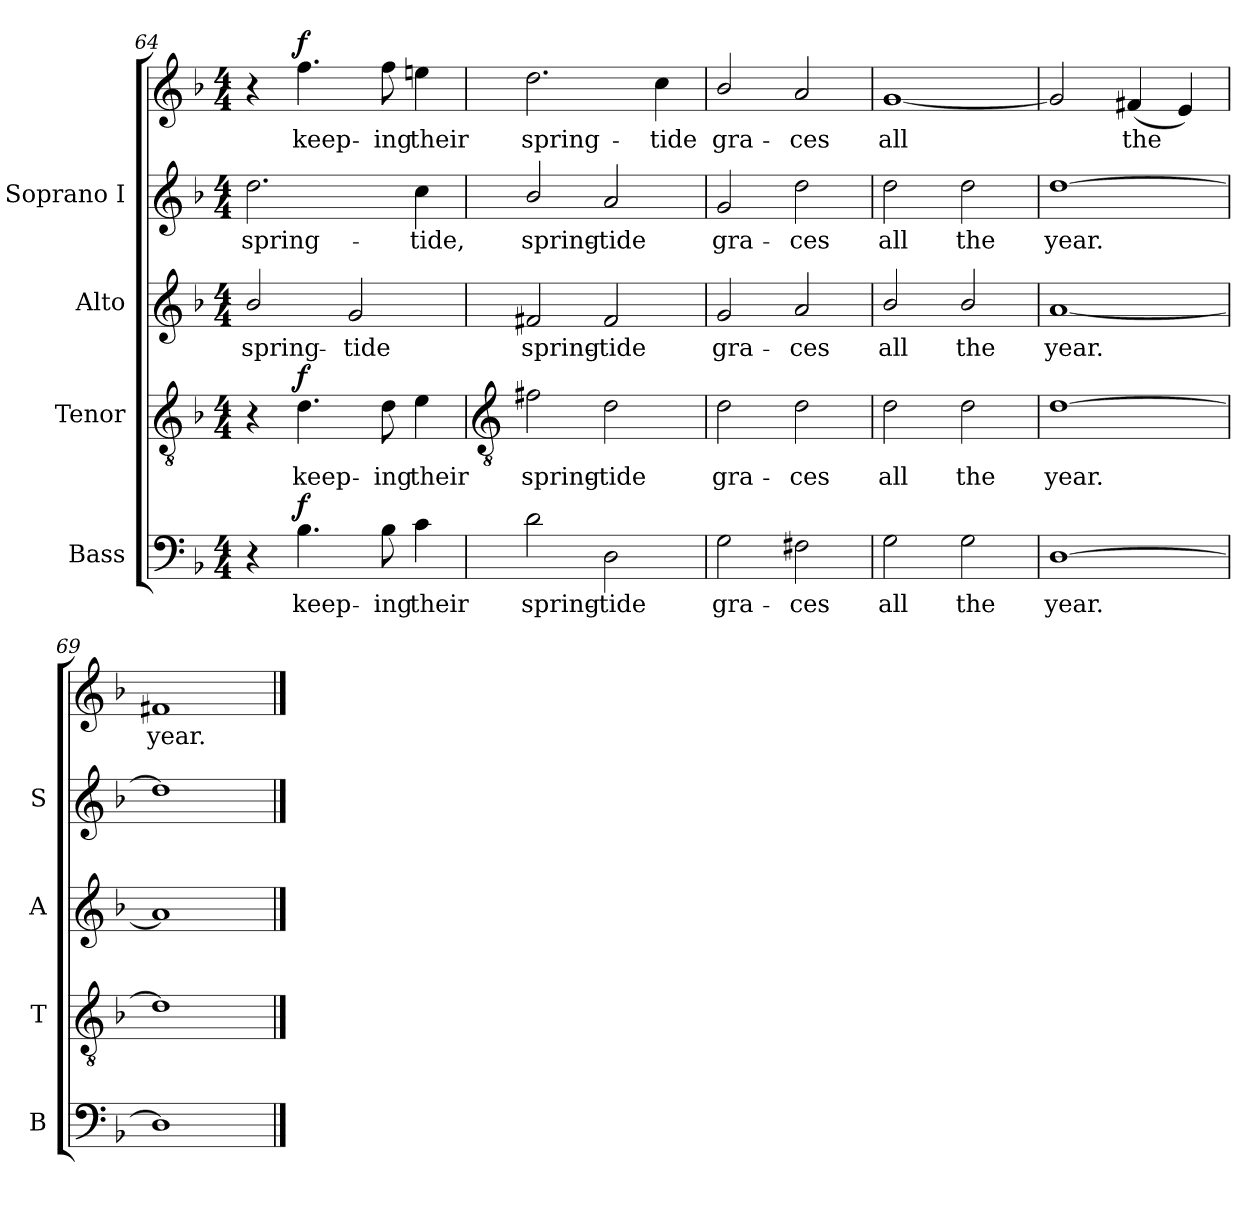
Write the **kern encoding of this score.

**kern	**text	**dynam	**kern	**text	**dynam	**kern	**text	**kern	**text	**kern	**text	**dynam
*part4	*part4	*part4	*part3	*part3	*part3	*part2	*part2	*part1	*part1	*part1	*part1	*part1
*staff5	*staff5	*staff5	*staff4	*staff4	*staff4	*staff3	*staff3	*staff2	*staff2	*staff1	*staff1	*staff1/2
*I"Bass	*	*	*I"Tenor	*	*	*I"Alto	*	*I"Soprano I	*	*	*	*
*I'B	*	*	*I'T	*	*	*I'A	*	*I'S	*	*	*	*
*clefF4	*	*	*clefGv2	*	*	*clefG2	*	*clefG2	*	*clefG2	*	*
*k[b-]	*	*	*k[b-]	*	*	*k[b-]	*	*k[b-]	*	*k[b-]	*	*
*F:	*	*	*F:	*	*	*F:	*	*F:	*	*F:	*	*
*M4/4	*	*	*M4/4	*	*	*M4/4	*	*M4/4	*	*M4/4	*	*
=64	=64	=64	=64	=64	=64	=64	=64	=64	=64	=64	=64	=64
!	!	!	!	!	!	!	!LO:LY:b	!	!LO:LY:b	!	!	!
4r	.	.	4r	.	.	2b-/	spring-	2.dd\	spring-	4r	.	.
!	!LO:LY:b	!LO:DY:a	!	!LO:LY:b	!LO:DY:a	!	!	!	!	!	!LO:LY:b	!LO:DY:a
4.B-\	keep-	f	4.d\	keep-	f	.	.	.	.	4.ff\	keep-	f
!	!	!	!	!	!	!	!LO:LY:b	!	!	!	!	!
.	.	.	.	.	.	2g/	-tide	.	.	.	.	.
!	!LO:LY:b	!	!	!LO:LY:b	!	!	!	!	!	!	!LO:LY:b	!
8B-\	-ing	.	8d\	-ing	.	.	.	.	.	8ff\	-ing	.
!	!LO:LY:b	!	!	!LO:LY:b	!	!	!	!	!LO:LY:b	!	!LO:LY:b	!
4c\	their	.	4e\	their	.	.	.	4cc\	-tide,	4een\	their	.
!!LO:PB:g=z
=65	=65	=65	=65	=65	=65	=65	=65	=65	=65	=65	=65	=65
*	*	*	*clefGv2	*	*	*	*	*	*	*	*	*
!	!LO:LY:b	!	!	!LO:LY:b	!	!	!LO:LY:b	!	!LO:LY:b	!	!LO:LY:b	!
2d\	spring-	.	2f#X\	spring-	.	2f#X/	spring-	2b-/	spring-	2.dd\	spring-	.
!	!LO:LY:b	!	!	!LO:LY:b	!	!	!LO:LY:b	!	!LO:LY:b	!	!	!
2D\	-tide	.	2d\	-tide	.	2f#/	-tide	2a/	-tide	.	.	.
!	!	!	!	!	!	!	!	!	!	!	!LO:LY:b	!
.	.	.	.	.	.	.	.	.	.	4cc\	-tide	.
=66	=66	=66	=66	=66	=66	=66	=66	=66	=66	=66	=66	=66
!	!LO:LY:b	!	!	!LO:LY:b	!	!	!LO:LY:b	!	!LO:LY:b	!	!LO:LY:b	!
2G\	gra-	.	2d\	gra-	.	2g/	gra-	2g/	gra-	2b-/	gra-	.
!	!LO:LY:b	!	!	!LO:LY:b	!	!	!LO:LY:b	!	!LO:LY:b	!	!LO:LY:b	!
2F#X\	-ces	.	2d\	-ces	.	2a/	-ces	2dd\	-ces	2a/	-ces	.
=67	=67	=67	=67	=67	=67	=67	=67	=67	=67	=67	=67	=67
!	!LO:LY:b	!	!	!LO:LY:b	!	!	!LO:LY:b	!	!LO:LY:b	!	!LO:LY:b	!
2G\	all	.	2d\	all	.	2b-/	all	2dd\	all	[1g	all	.
!	!LO:LY:b	!	!	!LO:LY:b	!	!	!LO:LY:b	!	!LO:LY:b	!	!	!
2G\	the	.	2d\	the	.	2b-/	the	2dd\	the	.	.	.
=68	=68	=68	=68	=68	=68	=68	=68	=68	=68	=68	=68	=68
!	!LO:LY:b	!	!	!LO:LY:b	!	!	!LO:LY:b	!	!LO:LY:b	!	!	!
[1D	year.	.	[1d	year.	.	[1a	year.	[1dd	year.	2g/]	.	.
!	!	!	!	!	!	!	!	!	!	!	!LO:LY:b	!
.	.	.	.	.	.	.	.	.	.	(4f#X/	the	.
.	.	.	.	.	.	.	.	.	.	4e/)	.	.
=69	=69	=69	=69	=69	=69	=69	=69	=69	=69	=69	=69	=69
!	!	!	!	!	!	!	!	!	!	!	!LO:LY:b	!
1D]	.	.	1d]	.	.	1a]	.	1dd]	.	1f#X	year.	.
==	==	==	==	==	==	==	==	==	==	==	==	==
*-	*-	*-	*-	*-	*-	*-	*-	*-	*-	*-	*-	*-
